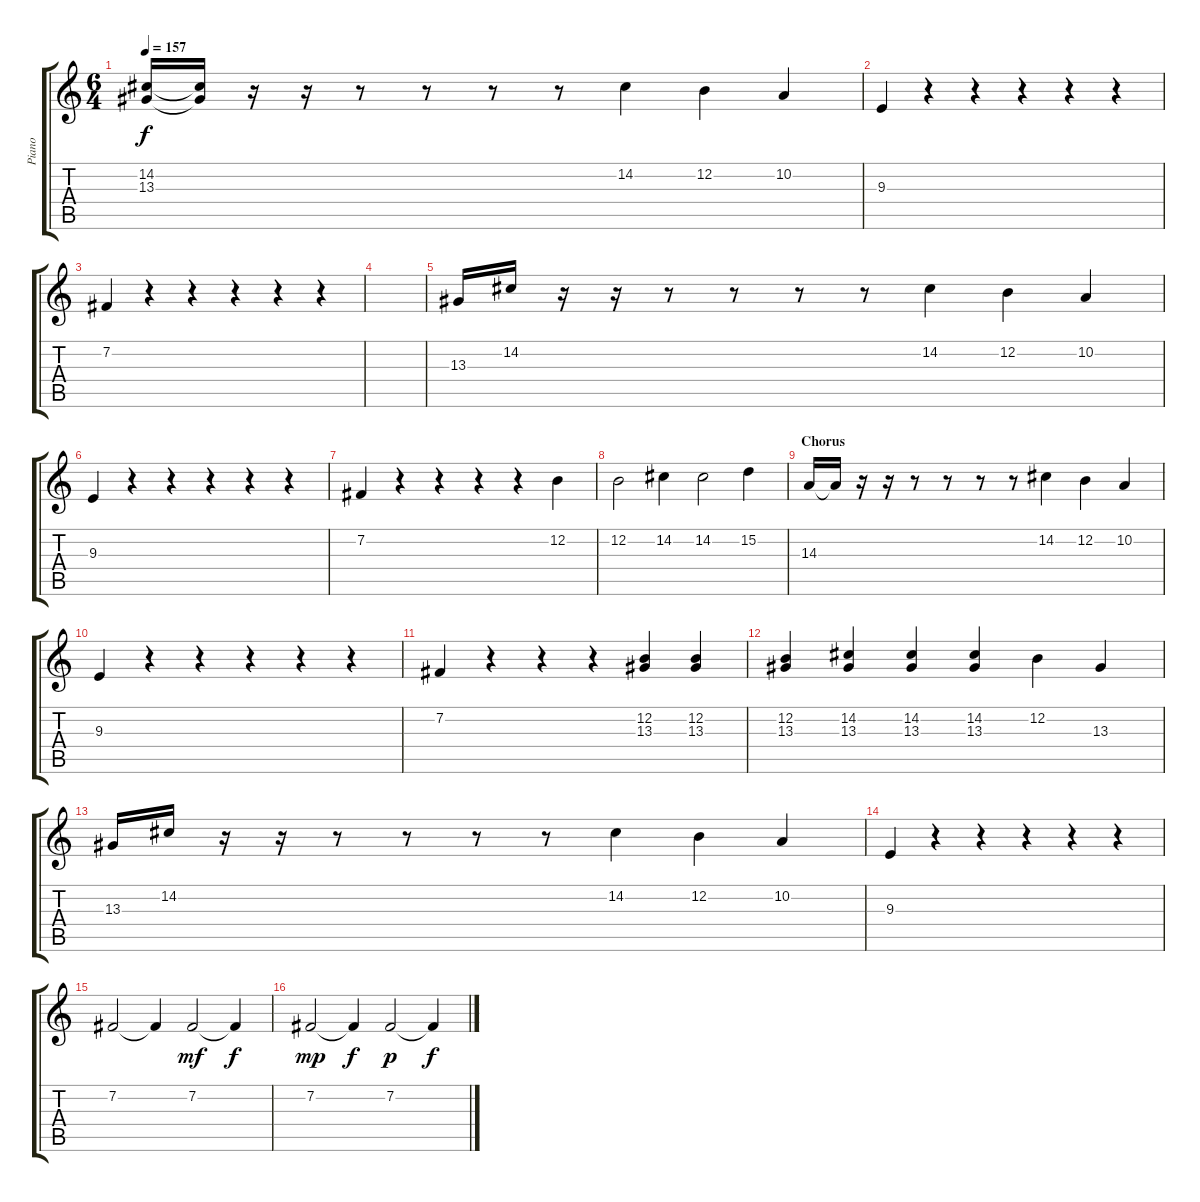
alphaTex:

\track ("Piano" "Piano") {instrument acousticgrandpiano}
\staff {score tabs}
\tuning (E4 B3 G3 D3 A2 E2) {hide}
\ts (6 4)
\tempo 157
\clef g2
\ks c
(14.2 13.3).16{dy f} (14.2{t} 13.3{t}).16 r.16 r.16 r.8 r.8 r.8 r.8 14.2.4 12.2.4 10.2.4 |
9.3.4 r.4 r.4 r.4 r.4 r.4 |
7.2.4 r.4 r.4 r.4 r.4 r.4 |
|
13.3.16 14.2.16 r.16 r.16 r.8 r.8 r.8 r.8 14.2.4 12.2.4 10.2.4 |
9.3.4 r.4 r.4 r.4 r.4 r.4 |
7.2.4 r.4 r.4 r.4 r.4 12.2.4 |
12.2.2 14.2.4 14.2.2 15.2.4 |
\section ("" "Chorus")
14.3.16 14.3{t}.16 r.16 r.16 r.8 r.8 r.8 r.8 14.2.4 12.2.4 10.2.4 |
9.3.4 r.4 r.4 r.4 r.4 r.4 |
7.2.4 r.4 r.4 r.4 (12.2 13.3).4 (12.2 13.3).4 |
(12.2 13.3).4 (14.2 13.3).4 (14.2 13.3).4 (14.2 13.3).4 12.2.4 13.3.4 |
13.3.16 14.2.16 r.16 r.16 r.8 r.8 r.8 r.8 14.2.4 12.2.4 10.2.4 |
9.3.4 r.4 r.4 r.4 r.4 r.4 |
7.2.2 7.2{t}.4 7.2.2{dy mf} 7.2{t}.4{dy f} |
7.2.2{dy mp} 7.2{t}.4{dy f} 7.2.2{dy p} 7.2{t}.4{dy f}
